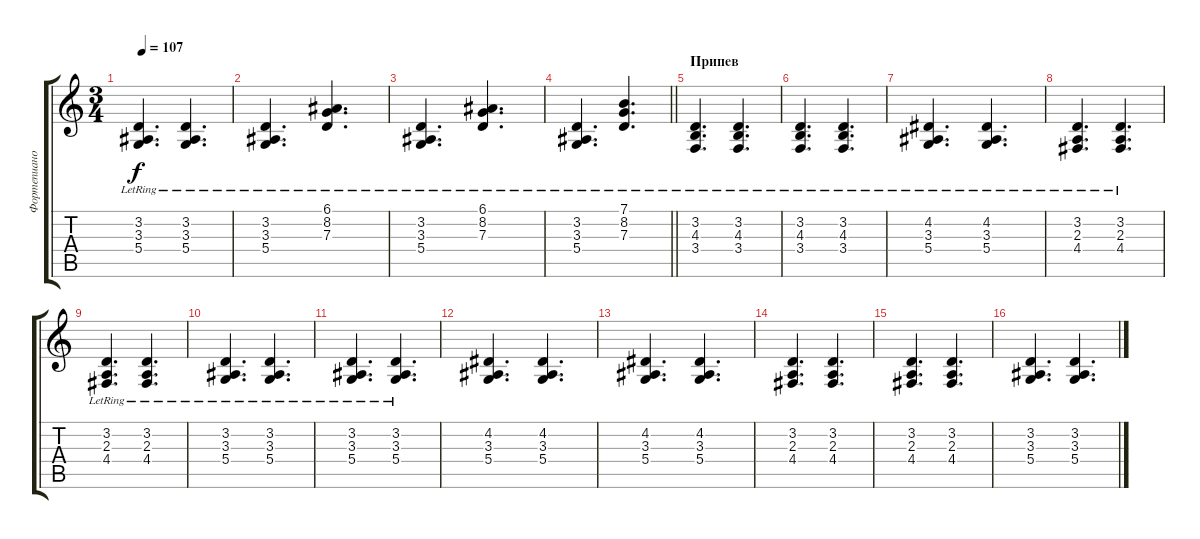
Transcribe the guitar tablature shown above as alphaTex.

\track ("Фортепиано" "Фортепиано") {instrument brightacousticpiano}
\staff {score tabs}
\tuning (E4 B3 G3 D3 A2 E2) {hide}
\ts (3 4)
\tempo 107
\clef g2
\ks c
(3.2{lr} 3.3{lr} 5.4{lr}).4{d dy f} (3.2{lr} 3.3{lr} 5.4{lr}).4{d} |
(3.2{lr} 3.3{lr} 5.4{lr}).4{d} (6.1 8.2{lr} 7.3{lr}).4{d} |
(3.2{lr} 3.3{lr} 5.4{lr}).4{d} (6.1 8.2{lr} 7.3{lr}).4{d} |
\barLineRight lightlight
(3.2{lr} 3.3{lr} 5.4).4{d} (7.1 8.2{lr} 7.3{lr}).4{d} |
\section ("" "Припев")
(3.2{lr} 4.3{lr} 3.4{lr}).4{d} (3.2{lr} 4.3{lr} 3.4{lr}).4{d} |
(3.2{lr} 4.3{lr} 3.4{lr}).4{d} (3.2{lr} 4.3{lr} 3.4{lr}).4{d} |
(4.2{lr} 3.3{lr} 5.4{lr}).4{d} (4.2{lr} 3.3{lr} 5.4{lr}).4{d} |
(3.2{lr} 2.3{lr} 4.4{lr}).4{d} (3.2{lr} 2.3{lr} 4.4{lr}).4{d} |
(3.2{lr} 2.3{lr} 4.4{lr}).4{d} (3.2{lr} 2.3{lr} 4.4{lr}).4{d} |
(3.2{lr} 3.3{lr} 5.4{lr}).4{d} (3.2{lr} 3.3{lr} 5.4{lr}).4{d} |
(3.2{lr} 3.3{lr} 5.4{lr}).4{d} (3.2{lr} 3.3{lr} 5.4{lr}).4{d} |
(4.2 3.3 5.4).4{d} (4.2 3.3 5.4).4{d} |
(4.2 3.3 5.4).4{d} (4.2 3.3 5.4).4{d} |
(3.2 2.3 4.4).4{d} (3.2 2.3 4.4).4{d} |
(3.2 2.3 4.4).4{d} (3.2 2.3 4.4).4{d} |
(3.2 3.3 5.4).4{d} (3.2 3.3 5.4).4{d}
